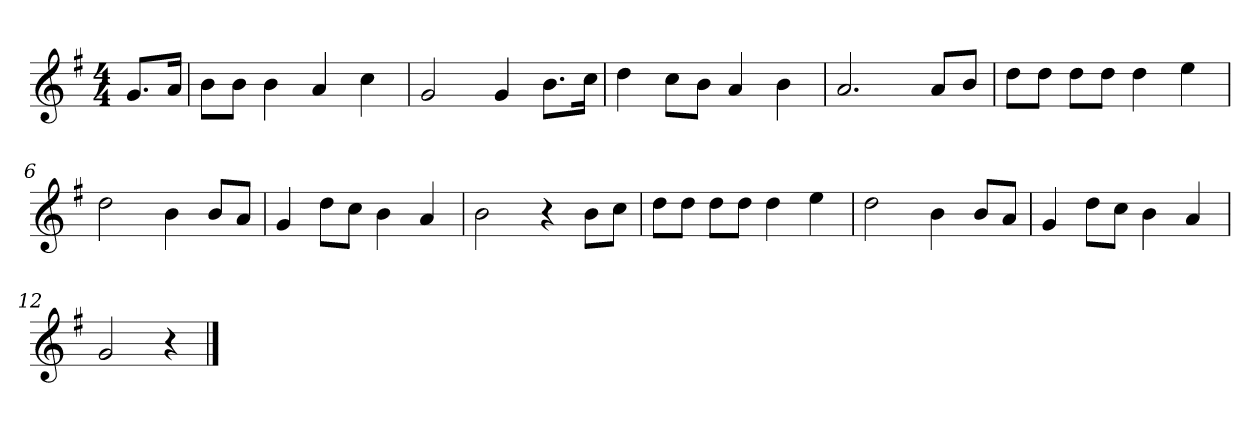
**kern
*part1
*staff1
*k[f#]
*M4/4
*MM120
=
8.gL
16aJk
=1
8bL
8bJ
4b
4a
4cc
=2
2g
4g
8.bL
16ccJk
=3
4dd
8ccL
8bJ
4a
4b
=4
2.a
8aL
8bJ
=5
8ddL
8ddJ
8ddL
8ddJ
4dd
4ee
=6
2dd
4b
8bL
8aJ
=7
4g
8ddL
8ccJ
4b
4a
=8
2b
4r
8bL
8ccJ
=9
8ddL
8ddJ
8ddL
8ddJ
4dd
4ee
=10
2dd
4b
8bL
8aJ
=11
4g
8ddL
8ccJ
4b
4a
=12
2g
4r
==
*-
